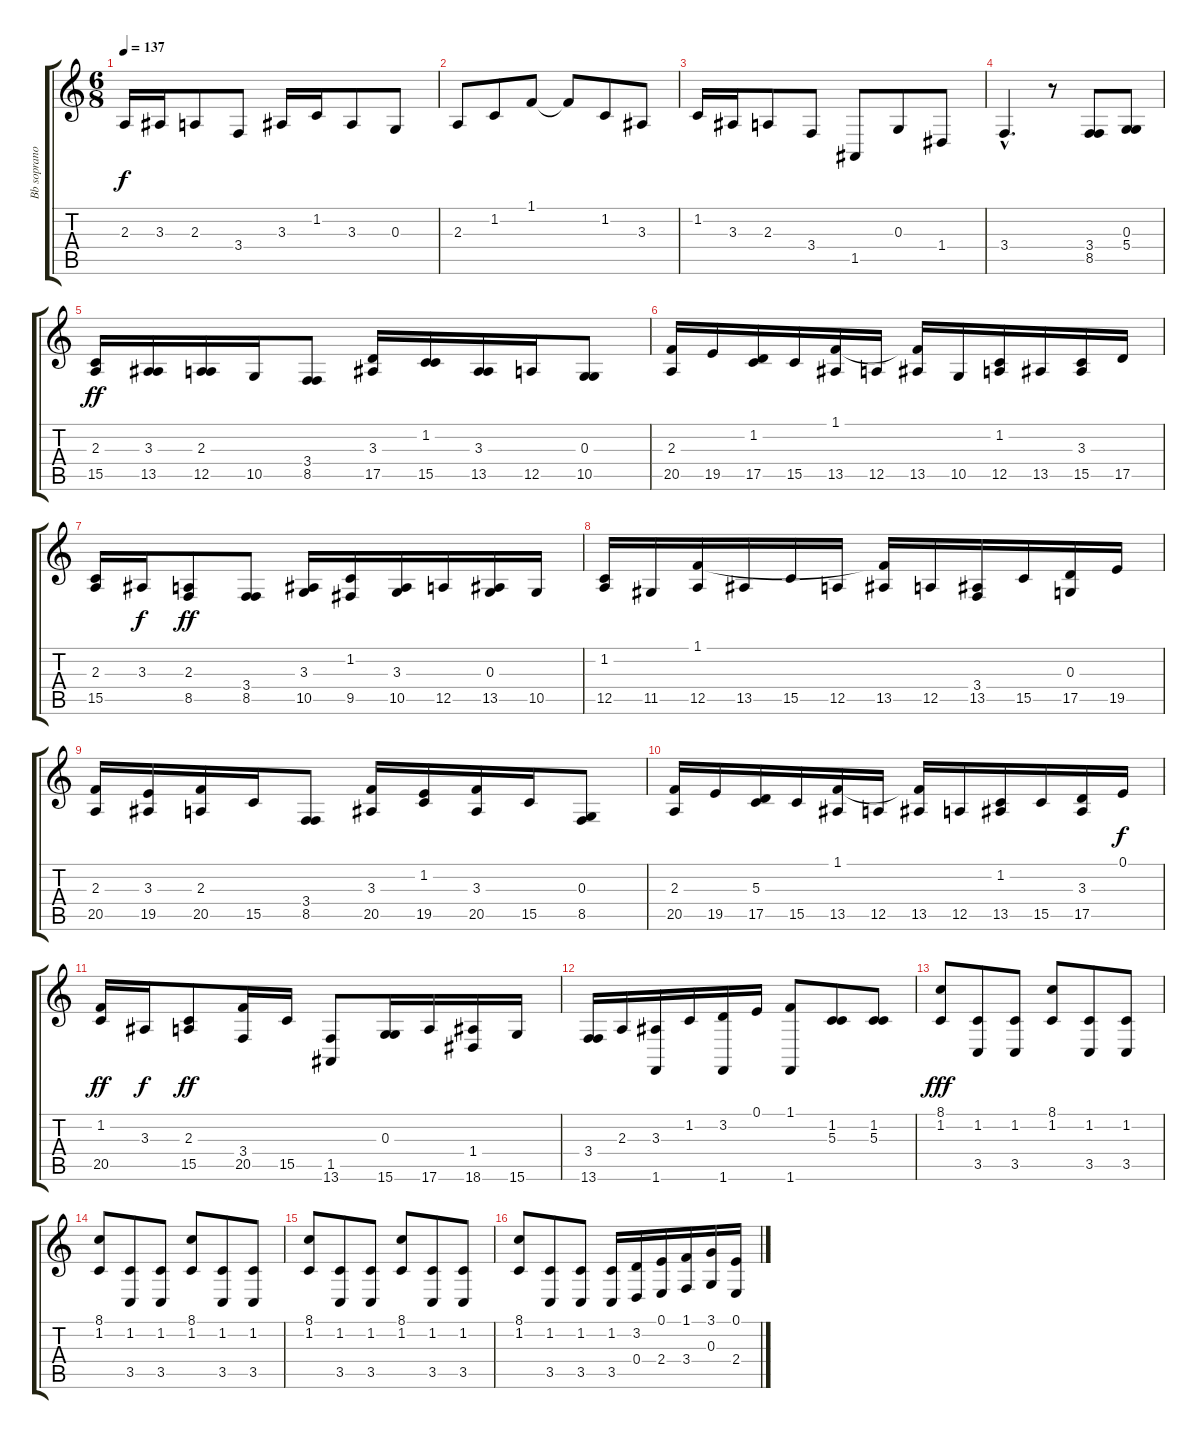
\track ("Bb soprano clarinet" "Bb soprano") {instrument clarinet}
\staff {score tabs}
\tuning (E4 B3 G3 D3 A2 E2) {hide}
\ts (6 8)
\tempo 137
\clef g2
\ks c
2.3.16{dy f} 3.3.16 2.3.8 3.4.8 3.3.16 1.2.16 3.3.8 0.3.8 |
2.3.8 1.2.8 1.1.8 1.1{t}.8 1.2.8 3.3.8 |
1.2.16 3.3.16 2.3.8 3.4.8 1.5.8 0.3.8 1.4.8 |
3.4{hac}.4{d} r.8 (3.4 8.5).8 (0.3 5.4).8 |
(2.3 15.5).16{dy ff} (3.3 13.5).16 (2.3 12.5).16 10.5.16 (3.4 8.5).8 (3.3 17.5).16 (1.2 15.5).16 (3.3 13.5).16 12.5.16 (0.3 10.5).8 |
(2.3 20.5).16 19.5.16 (1.2 17.5).16 15.5.16 (1.1 13.5).16 12.5.16 (1.1{t} 13.5).16 10.5.16 (1.2 12.5).16 13.5.16 (3.3 15.5).16 17.5.16 |
(2.3 15.5).16 3.3.16{dy f} (2.3 8.5).8{dy ff} (3.4 8.5).8 (3.3 10.5).16 (1.2 9.5).16 (3.3 10.5).16 12.5.16 (0.3 13.5).16 10.5.16 |
(1.2 12.5).16 11.5.16 (1.1 12.5).16 13.5.16 15.5.16 12.5.16 (1.1{t} 13.5).16 12.5.16 (3.4 13.5).16 15.5.16 (0.3 17.5).16 19.5.16 |
(2.3 20.5).16 (3.3 19.5).16 (2.3 20.5).16 15.5.16 (3.4 8.5).8 (3.3 20.5).16 (1.2 19.5).16 (3.3 20.5).16 15.5.16 (0.3 8.5).8 |
(2.3 20.5).16 19.5.16 (5.3 17.5).16 15.5.16 (1.1 13.5).16 12.5.16 (1.1{t} 13.5).16 12.5.16 (1.2 13.5).16 15.5.16 (3.3 17.5).16 0.1.16{dy f} |
(1.2 20.5).16{dy ff} 3.3.16{dy f} (2.3 15.5).8{dy ff} (3.4 20.5).16 15.5.16 (1.5 13.6).8 (0.3 15.6).16 17.6.16 (1.4 18.6).16 15.6.16 |
(3.4 13.6).16 2.3.16 (3.3 1.6).16 1.2.16 (3.2 1.6).16 0.1.16 (1.1 1.6).8 (1.2 5.3).8 (1.2 5.3).8 |
(8.1 1.2).8{dy fff} (1.2 3.5).8 (1.2 3.5).8 (8.1 1.2).8 (1.2 3.5).8 (1.2 3.5).8 |
(8.1 1.2).8 (1.2 3.5).8 (1.2 3.5).8 (8.1 1.2).8 (1.2 3.5).8 (1.2 3.5).8 |
(8.1 1.2).8 (1.2 3.5).8 (1.2 3.5).8 (8.1 1.2).8 (1.2 3.5).8 (1.2 3.5).8 |
(8.1 1.2).8 (1.2 3.5).8 (1.2 3.5).8 (1.2 3.5).16 (3.2 0.4).16 (0.1 2.4).16 (1.1 3.4).16 (3.1 0.3).16 (0.1 2.4).16
